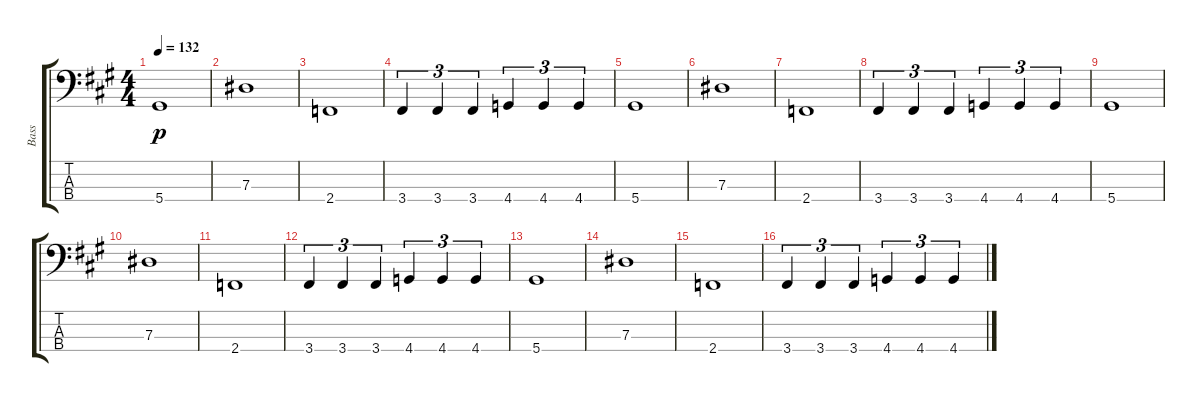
\track ("Bass" "Bass") {instrument electricbassfinger bank 177}
\staff {score tabs}
\tuning (Gb2 Db2 Ab1 Eb1) {hide}
\ts (4 4)
\tempo 132
\clef f4
\ks a
5.4.1{dy p} |
7.3.1 |
2.4.1 |
3.4.4{tu (3 2)} 3.4.4{tu (3 2)} 3.4.4{tu (3 2)} 4.4.4{tu (3 2)} 4.4.4{tu (3 2)} 4.4.4{tu (3 2)} |
5.4.1 |
7.3.1 |
2.4.1 |
3.4.4{tu (3 2)} 3.4.4{tu (3 2)} 3.4.4{tu (3 2)} 4.4.4{tu (3 2)} 4.4.4{tu (3 2)} 4.4.4{tu (3 2)} |
5.4.1 |
7.3.1 |
2.4.1 |
3.4.4{tu (3 2)} 3.4.4{tu (3 2)} 3.4.4{tu (3 2)} 4.4.4{tu (3 2)} 4.4.4{tu (3 2)} 4.4.4{tu (3 2)} |
5.4.1 |
7.3.1 |
2.4.1 |
3.4.4{tu (3 2)} 3.4.4{tu (3 2)} 3.4.4{tu (3 2)} 4.4.4{tu (3 2)} 4.4.4{tu (3 2)} 4.4.4{tu (3 2)}
